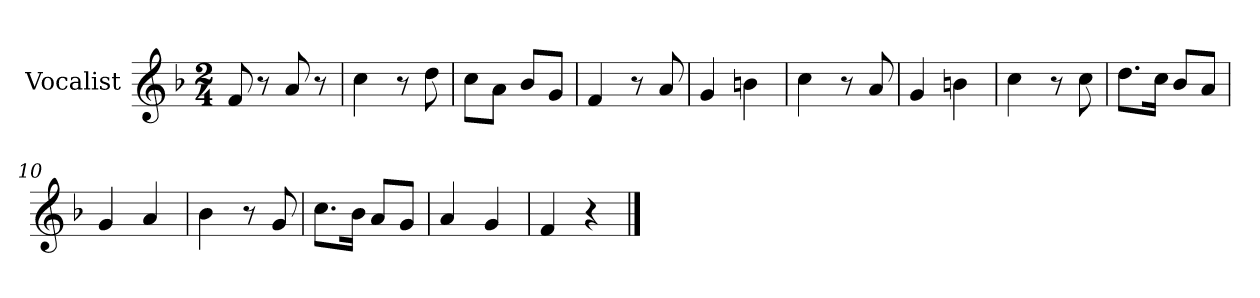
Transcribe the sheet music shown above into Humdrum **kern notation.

**kern
*part1
*staff1
*I"Vocalist
*k[b-]
*F:
*M2/4
=1
8f
8r
8a
8r
=2
4cc
8r
8dd
=3
8ccL
8aJ
8b-L
8gJ
=4
4f
8r
8a
=5
4g
4bn
=6
4cc
8r
8a
=7
4g
4bn
=8
4cc
8r
8cc
=9
8.ddL
16ccJk
8b-L
8aJ
=10
4g
4a
=11
4b-
8r
8g
=12
8.ccL
16b-Jk
8aL
8gJ
=13
4a
4g
=14
4f
4r
==
*-
